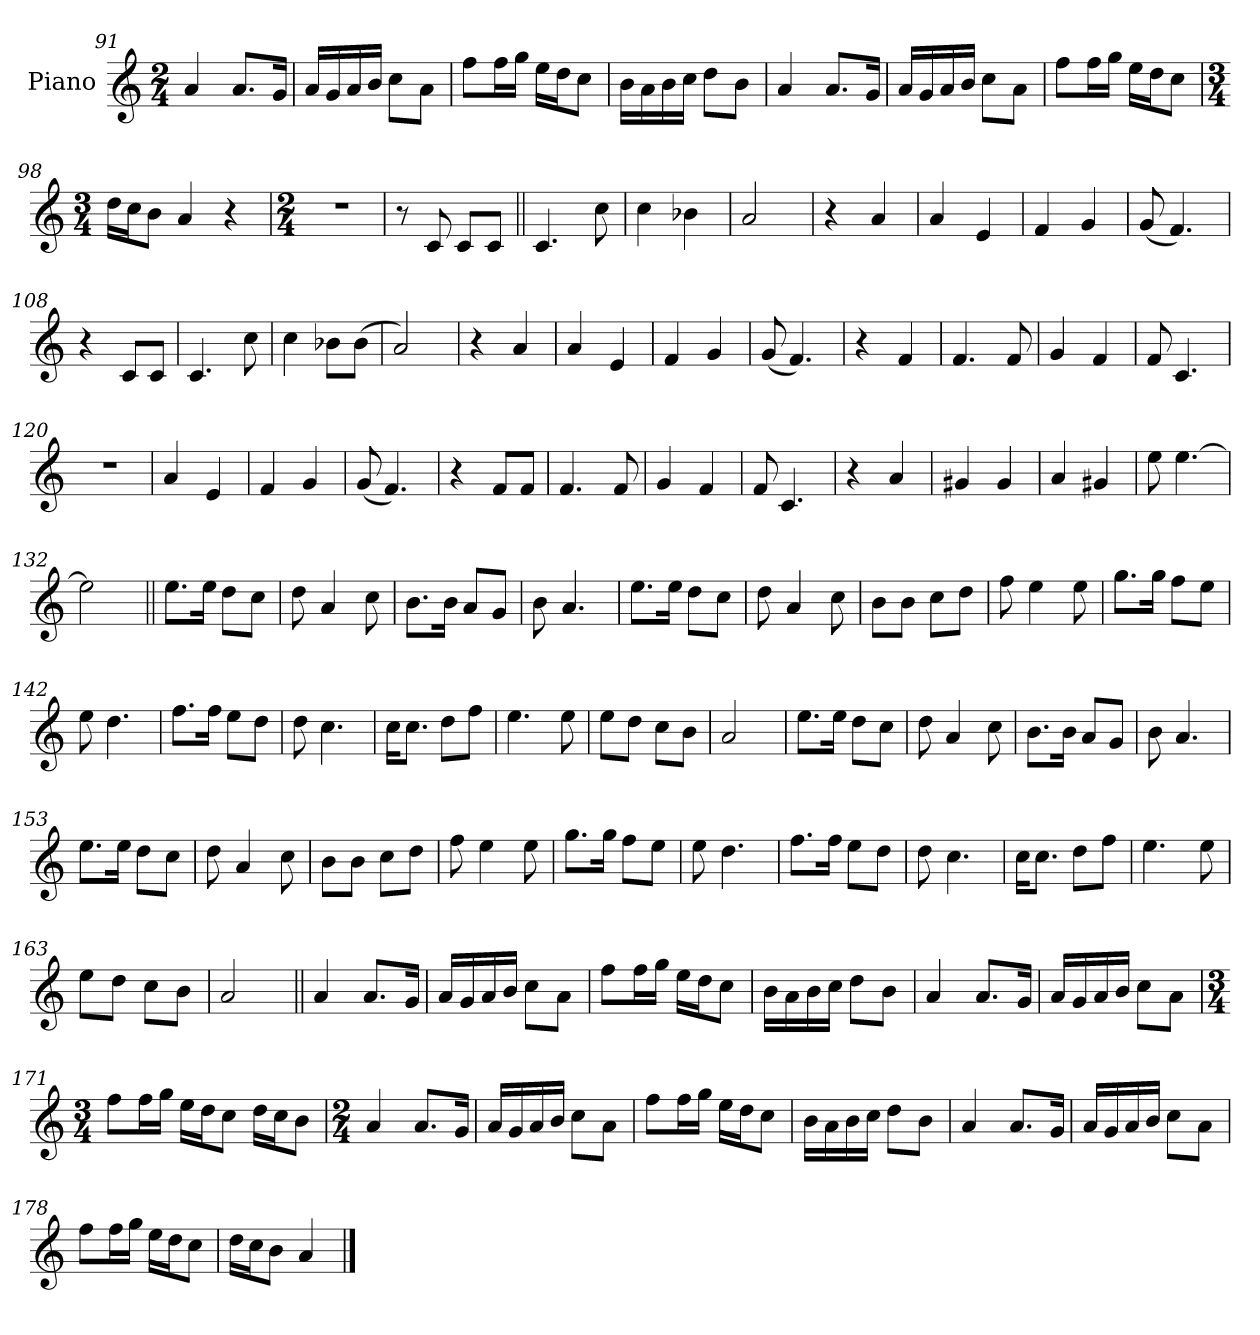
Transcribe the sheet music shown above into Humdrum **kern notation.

**kern
*part1
*staff1
*I"Piano
*I'Pno.
*clefG2
*k[]
*M2/4
=91
4a
8.aL
16gJk
=92
16aLL
16g
16a
16bJJ
8ccL
8aJ
=93
8ffL
16ffL
16ggJJ
16eeLL
16ddJ
8ccJ
=94
16bLL
16a
16b
16ccJJ
8ddL
8bJ
=95
4a
8.aL
16gJk
=96
16aLL
16g
16a
16bJJ
8ccL
8aJ
=97
8ffL
16ffL
16ggJJ
16eeLL
16ddJ
8ccJ
=98
*M3/4
16ddLL
16ccJ
8bJ
4a
4r
=99
*M2/4
2r
=100
8r
8c
8cL
8cJ
=101||
4.c
8cc
=102
4cc
4b-X
=103
2a
=104
4r
4a
=105
4a
4e
=106
4f
4g
=107
(<8g
4.f)
=108
4r
8cL
8cJ
=109
4.c
8cc
=110
4cc
8b-XL
(>8b-J
=111
2a)
=112
4r
4a
=113
4a
4e
=114
4f
4g
=115
(<8g
4.f)
=116
4r
4f
=117
4.f
8f
=118
4g
4f
=119
8f
4.c
=120
2r
=121
4a
4e
=122
4f
4g
=123
(<8g
4.f)
=124
4r
8fL
8fJ
=125
4.f
8f
=126
4g
4f
=127
8f
4.c
=128
4r
4a
=129
4g#X
4g#
=130
4a
4g#X
=131
8ee
[4.ee
=132
2ee]
=133||
8.eeL
16eeJk
8ddL
8ccJ
=134
8dd
4a
8cc
=135
8.bL
16bJk
8aL
8gJ
=136
8b
4.a
=137
8.eeL
16eeJk
8ddL
8ccJ
=138
8dd
4a
8cc
=139
8bL
8bJ
8ccL
8ddJ
=140
8ff
4ee
8ee
=141
8.ggL
16ggJk
8ffL
8eeJ
=142
8ee
4.dd
=143
8.ffL
16ffJk
8eeL
8ddJ
=144
8dd
4.cc
=145
16ccKL
8.ccJ
8ddL
8ffJ
=146
4.ee
8ee
=147
8eeL
8ddJ
8ccL
8bJ
=148
2a
=149
8.eeL
16eeJk
8ddL
8ccJ
=150
8dd
4a
8cc
=151
8.bL
16bJk
8aL
8gJ
=152
8b
4.a
=153
8.eeL
16eeJk
8ddL
8ccJ
=154
8dd
4a
8cc
=155
8bL
8bJ
8ccL
8ddJ
=156
8ff
4ee
8ee
=157
8.ggL
16ggJk
8ffL
8eeJ
=158
8ee
4.dd
=159
8.ffL
16ffJk
8eeL
8ddJ
=160
8dd
4.cc
=161
16ccKL
8.ccJ
8ddL
8ffJ
=162
4.ee
8ee
=163
8eeL
8ddJ
8ccL
8bJ
=164
2a
=165||
4a
8.aL
16gJk
=166
16aLL
16g
16a
16bJJ
8ccL
8aJ
=167
8ffL
16ffL
16ggJJ
16eeLL
16ddJ
8ccJ
=168
16bLL
16a
16b
16ccJJ
8ddL
8bJ
=169
4a
8.aL
16gJk
=170
16aLL
16g
16a
16bJJ
8ccL
8aJ
=171
*M3/4
8ffL
16ffL
16ggJJ
16eeLL
16ddJ
8ccJ
16ddLL
16ccJ
8bJ
=172
*M2/4
4a
8.aL
16gJk
=173
16aLL
16g
16a
16bJJ
8ccL
8aJ
=174
8ffL
16ffL
16ggJJ
16eeLL
16ddJ
8ccJ
=175
16bLL
16a
16b
16ccJJ
8ddL
8bJ
=176
4a
8.aL
16gJk
=177
16aLL
16g
16a
16bJJ
8ccL
8aJ
=178
8ffL
16ffL
16ggJJ
16eeLL
16ddJ
8ccJ
=179
16ddLL
16ccJ
8bJ
4a
==
*-
